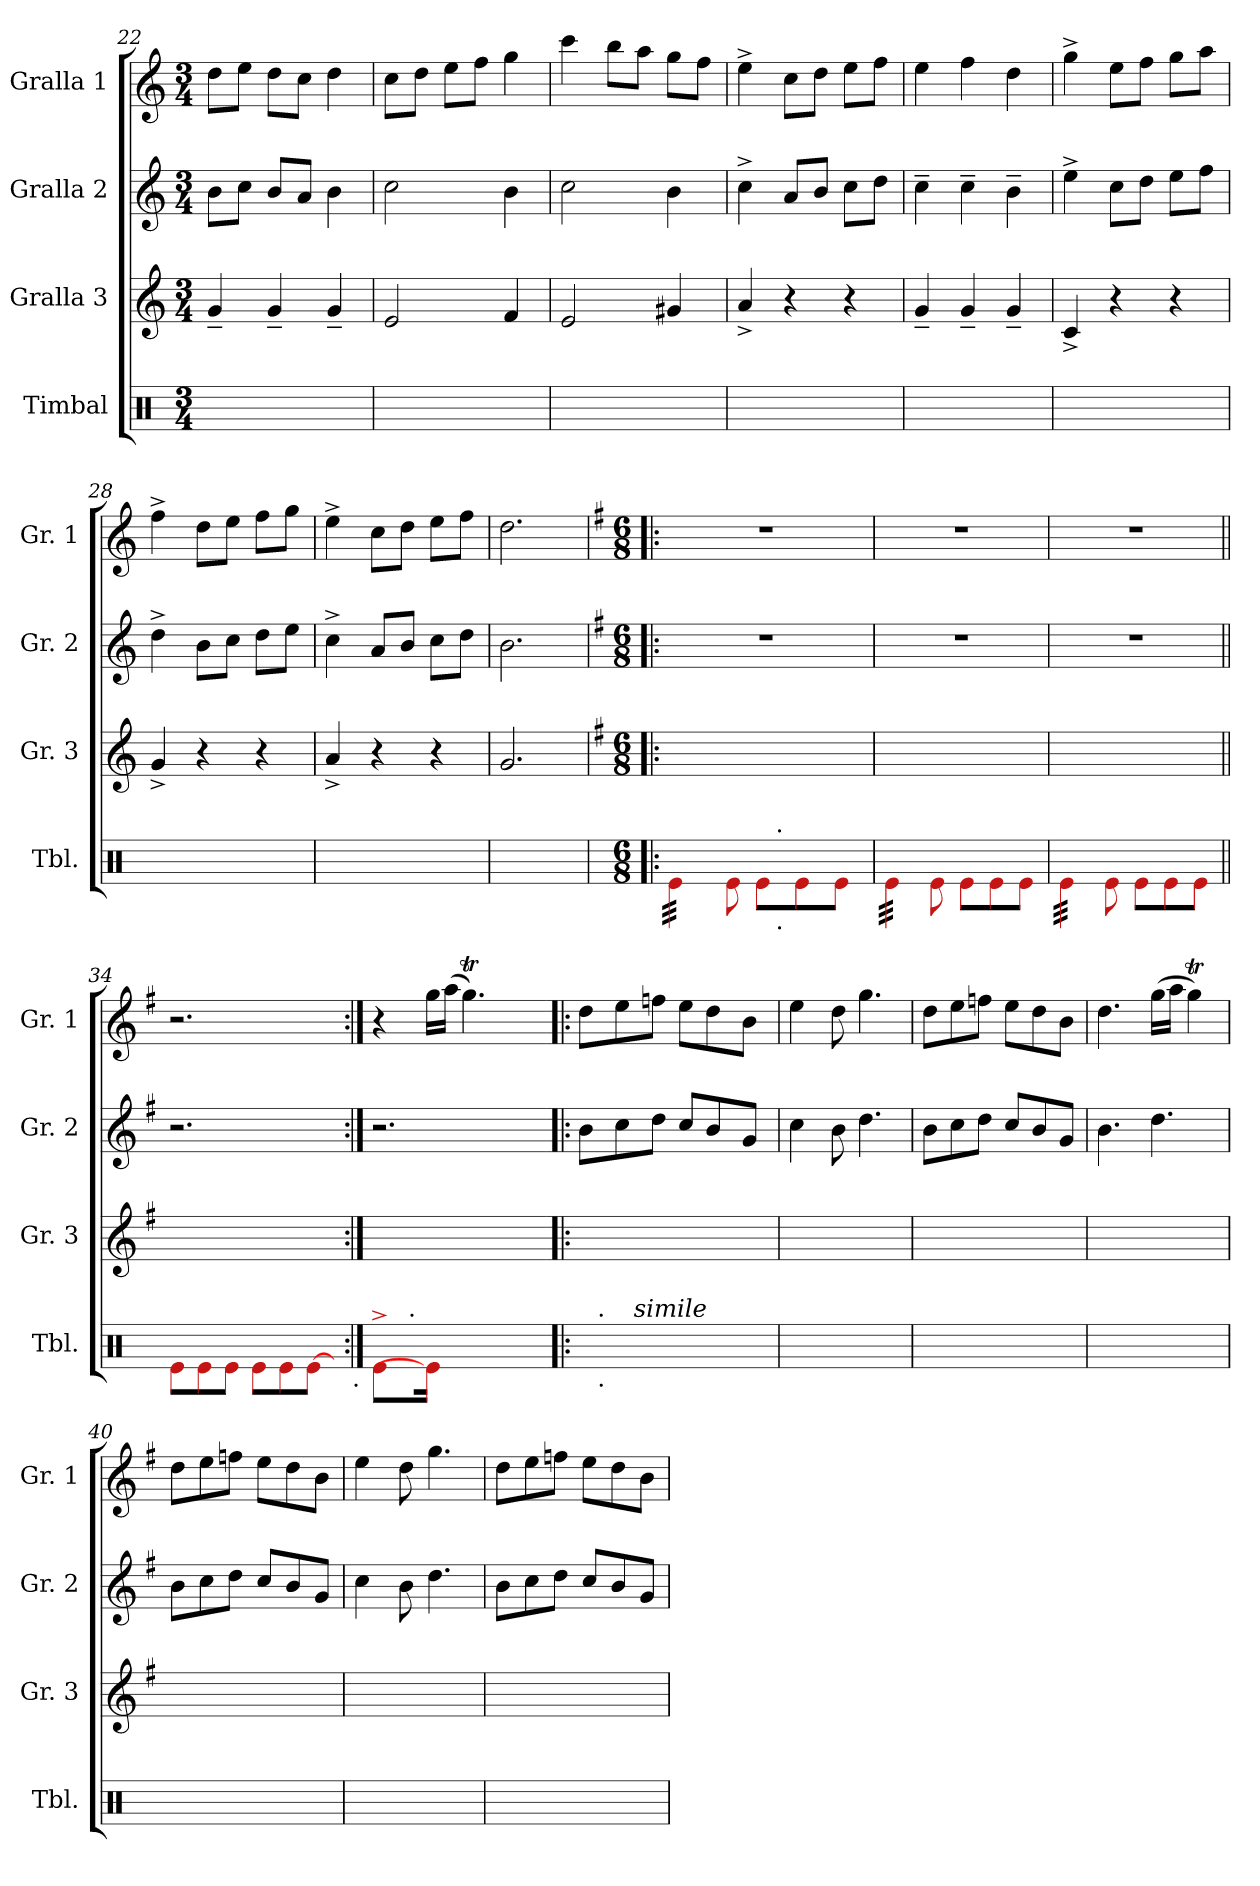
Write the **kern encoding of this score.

**kern	**kern	**kern	**kern
*part4	*part3	*part2	*part1
*staff4	*staff3	*staff2	*staff1
*I"Timbal	*I"Gralla 3	*I"Gralla 2	*I"Gralla 1
*I'Tbl.	*I'Gr. 3	*I'Gr. 2	*I'Gr. 1
*clefX	*clefG2	*clefG2	*clefG2
*k[]	*k[]	*k[]	*k[]
*M3/4	*M3/4	*M3/4	*M3/4
=22	=22	=22	=22
2.ryy	4g~/	8b\L	8dd\L
.	.	8cc\J	8ee\J
.	4g~/	8b/L	8dd\L
.	.	8a/J	8cc\J
.	4g~/	4b\	4dd\
=23	=23	=23	=23
2.ryy	2e/	2cc\	8cc\L
.	.	.	8dd\J
.	.	.	8ee\L
.	.	.	8ff\J
.	4f/	4b\	4gg\
!!LO:PB:g=z
=24	=24	=24	=24
2.ryy	2e/	2cc\	4ccc\
.	.	.	8bb\L
.	.	.	8aa\J
.	4g#X/	4b\	8gg\L
.	.	.	8ff\J
=25	=25	=25	=25
2.ryy	4a^/	4cc^\	4ee^\
.	4r	8a/L	8cc\L
.	.	8b/J	8dd\J
.	4r	8cc\L	8ee\L
.	.	8dd\J	8ff\J
=26	=26	=26	=26
2.ryy	4g~/	4cc~\	4ee\
.	4g~/	4cc~\	4ff\
.	4g~/	4b~\	4dd\
=27	=27	=27	=27
2.ryy	4c^/	4ee^\	4gg^\
.	4r	8cc\L	8ee\L
.	.	8dd\J	8ff\J
.	4r	8ee\L	8gg\L
.	.	8ff\J	8aa\J
=28	=28	=28	=28
2.ryy	4g^/	4dd^\	4ff^\
.	4r	8b\L	8dd\L
.	.	8cc\J	8ee\J
.	4r	8dd\L	8ff\L
.	.	8ee\J	8gg\J
=29	=29	=29	=29
2.ryy	4a^/	4cc^\	4ee^\
.	4r	8a/L	8cc\L
.	.	8b/J	8dd\J
.	4r	8cc\L	8ee\L
.	.	8dd\J	8ff\J
=30	=30	=30	=30
2.ryy	2.g/	2.b\	2.dd\
!!LO:LB:g=z
=31!|:	=31!|:	=31!|:	=31!|:
*	*k[f#]	*k[f#]	*k[f#]
*	*G:	*G:	*G:
*M6/8	*M6/8	*M6/8	*M6/8
*^	*	*	*^
*tremolo	*	*	*	*	*
32e\LLL	4..ryy	2.ryy	2.r	2.r	16ryy
32e\	.	.	.	.	.
*	*	*	*	*MM174	*
32e\	.	.	.	.	2ryy
32e\	.	.	.	.	.
32e\	.	.	.	.	.
32e\	.	.	.	.	.
32e\	.	.	.	.	.
32e\JJJ	.	.	.	.	.
*Xtremolo	*	*	*	*	*
8e\	.	.	.	.	.
8e\L	.	.	.	.	.
!	!LO:TX:b:t=.	!	!	!	!
!	!LO:TX:a:t=.	!	!	!	!
.	4ryy	.	.	.	.
8e\	.	.	.	.	.
.	.	.	.	.	8.ryy
8e\J	.	.	.	.	.
.	16ryy	.	.	.	.
*v	*v	*	*	*v	*v
=32	=32	=32	=32
*tremolo	*	*	*
32e\LLL	2.ryy	2.r	2.r
32e\	.	.	.
32e\	.	.	.
32e\	.	.	.
32e\	.	.	.
32e\	.	.	.
32e\	.	.	.
32e\JJJ	.	.	.
*Xtremolo	*	*	*
8e\	.	.	.
8e\L	.	.	.
8e\	.	.	.
8e\J	.	.	.
=33	=33	=33	=33
*tremolo	*	*	*
32e\LLL	2.ryy	2.r	2.r
32e\	.	.	.
32e\	.	.	.
32e\	.	.	.
32e\	.	.	.
32e\	.	.	.
32e\	.	.	.
32e\JJJ	.	.	.
*Xtremolo	*	*	*
8e\	.	.	.
8e\L	.	.	.
8e\	.	.	.
8e\J	.	.	.
=34||	=34||	=34||	=34||
8e\L	2.ryy	2.r	2.r
8e\	.	.	.
8e\J	.	.	.
8e\L	.	.	.
8e\	.	.	.
[8e\J	.	.	.
16ryy	16ryy	16ryy	16ryy
!LO:TX:b:t=.	!	!	!
=35:|!	=35:|!	=35:|!	=35:|!
*^	*	*	*
4e^\	8.ryy	2.ryy	2.r	4r
!	!LO:TX:a:t=.	!	!	!
.	2ryy	.	.	.
16e\J]	.	.	.	16gg\LL
2ryy	.	.	.	(>16aa\JJ
.	.	.	.	4.ggT\)
.	8ryy	.	.	.
.	.	16ryy	16ryy	16ryy
=36!|:	=36!|:	=36!|:	=36!|:	=36!|:
*	*^	*	*	*
2.ryy	16ryy	8.ryy	2.ryy	8b\L	8dd\L
!	!LO:TX:b:t=.	!	!	!	!
!	!LO:TX:a:t=.	!	!	!	!
.	2ryy	.	.	.	.
.	.	.	.	8cc\	8ee\
!	!	!LO:TX:a:i:t=simile	!	!	!
.	.	2ryy	.	.	.
.	.	.	.	8dd\J	8ffn\J
.	.	.	.	8cc/L	8ee\L
.	.	.	.	8b/	8dd\
.	8.ryy	.	.	.	.
.	.	.	.	8g/J	8b\J
.	.	16ryy	.	.	.
*v	*v	*v	*	*	*
!!LO:LB:g=z
=37	=37	=37	=37
2.ryy	2.ryy	4cc\	4ee\
.	.	8b\	8dd\
.	.	4.dd\	4.gg\
=38	=38	=38	=38
2.ryy	2.ryy	8b\L	8dd\L
.	.	8cc\	8ee\
.	.	8dd\J	8ffn\J
.	.	8cc/L	8ee\L
.	.	8b/	8dd\
.	.	8g/J	8b\J
=39	=39	=39	=39
2.ryy	2.ryy	4.b\	4.dd\
.	.	4.dd\	(>16gg\LL
.	.	.	16aa\JJ
.	.	.	4ggT\)
=40	=40	=40	=40
2.ryy	2.ryy	8b\L	8dd\L
.	.	8cc\	8ee\
.	.	8dd\J	8ffn\J
.	.	8cc/L	8ee\L
.	.	8b/	8dd\
.	.	8g/J	8b\J
=41	=41	=41	=41
2.ryy	2.ryy	4cc\	4ee\
.	.	8b\	8dd\
.	.	4.dd\	4.gg\
=42	=42	=42	=42
2.ryy	2.ryy	8b\L	8dd\L
.	.	8cc\	8ee\
.	.	8dd\J	8ffn\J
.	.	8cc/L	8ee\L
.	.	8b/	8dd\
.	.	8g/J	8b\J
=	=	=	=
*-	*-	*-	*-
